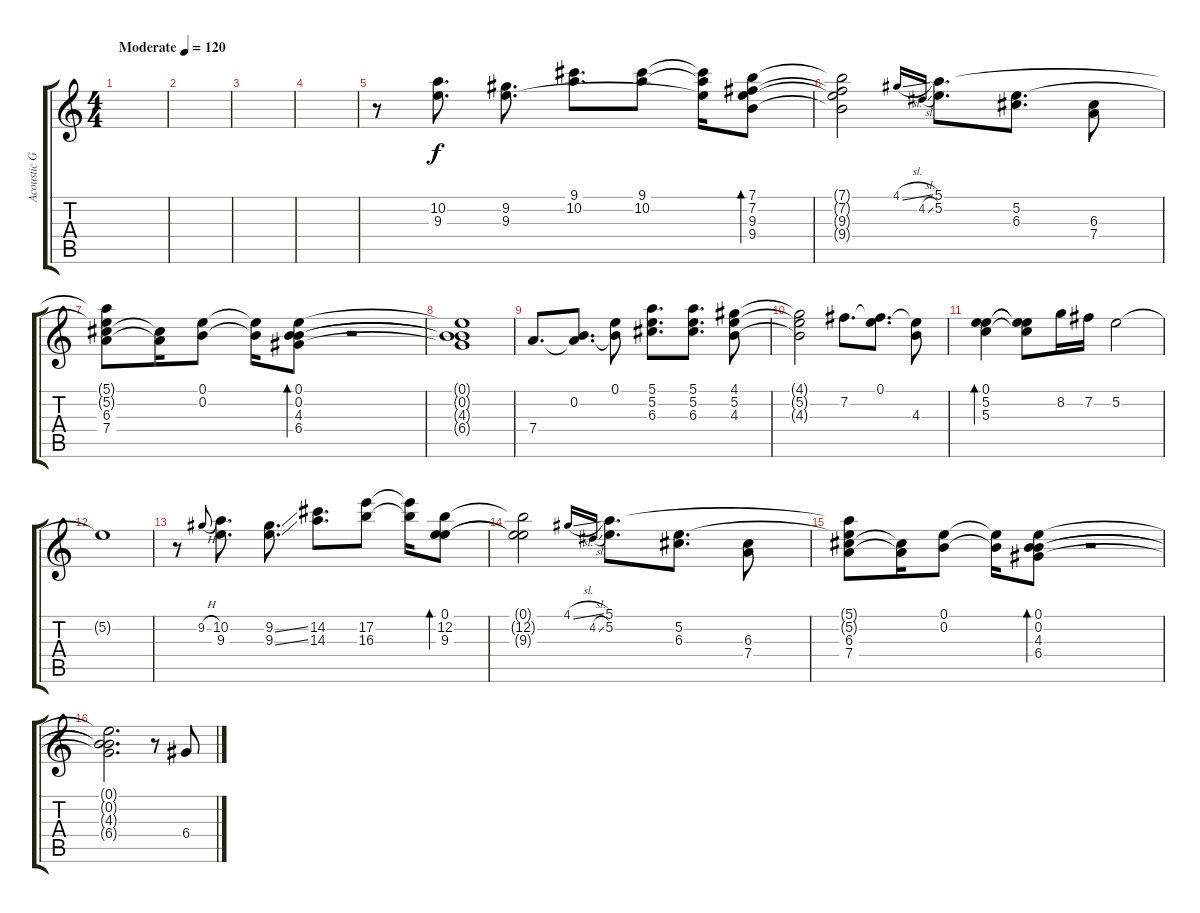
\track ("Acoustic Guitar" "Acoustic G") {instrument acousticguitarsteel}
\staff {score tabs}
\tuning (E4 B3 G3 D3 A2 E2) {hide}
\ts (4 4)
\tempo (120 "Moderate")
\clef g2
\ks c
|
|
|
|
r.8 (10.2 9.3).8{d} (9.2 9.3).8{d} (9.1 10.2).8{d} (9.1 10.2).8 (9.1{t} 10.2{t} 9.3{t}).16 (7.1 7.2 9.3 9.4).8{bd 60} |
(7.1{t} 7.2{t} 9.3{t} 9.4{t}).2 4.1{sl}.16{gr onbeat} 4.2{sl}.16{gr onbeat} (5.1 5.2).8{d} (5.2 6.3).8{d} (6.3 7.4).8 |
(5.1{t} 5.2{t} 6.3 7.4).8 (6.3{t} 7.4{t}).16 (0.1 0.2).8 (0.1{t} 0.2{t}).16 (0.1 0.2 4.3 6.4).8{bd 480} r.2 |
(0.1{t} 0.2{t} 4.3{t} 6.4{t}).1 |
7.4.8{d} (0.2 7.4{t}).8{d} (0.1 0.2{t}).8 (5.1 5.2 6.3).8{d} (5.1 5.2 6.3).8{d} (4.1 5.2 4.3).8 |
(4.1{t} 5.2{t} 4.3{t}).2 7.2.8{d} (0.1 7.2{t}).8{d} (0.1{t} 4.3).8 |
(0.1 5.2 5.3).4{bd 120} (0.1{t} 5.2{t} 5.3{t}).8 8.2.16 7.2.16 5.2.2 |
5.2{t}.1 |
r.8 9.2{h}.8{gr onbeat} (10.2 9.3).8{d} (9.2{ss} 9.3{ss}).8{d} (14.2 14.3).8{d} (17.2 16.3).8 (17.2{t} 16.3{t}).16 (0.1 12.2 9.3).8{bd 120} |
(0.1{t} 12.2{t} 9.3{t}).2 4.1{sl}.16{gr onbeat} 4.2{sl}.16{gr onbeat} (5.1 5.2).8{d} (5.2 6.3).8{d} (6.3 7.4).8 |
(5.1{t} 5.2{t} 6.3 7.4).8 (6.3{t} 7.4{t}).16 (0.1 0.2).8 (0.1{t} 0.2{t}).16 (0.1 0.2 4.3 6.4).8{bd 480} r.2 |
(0.1{t} 0.2{t} 4.3{t} 6.4{t}).2{d} r.8 6.4.8
